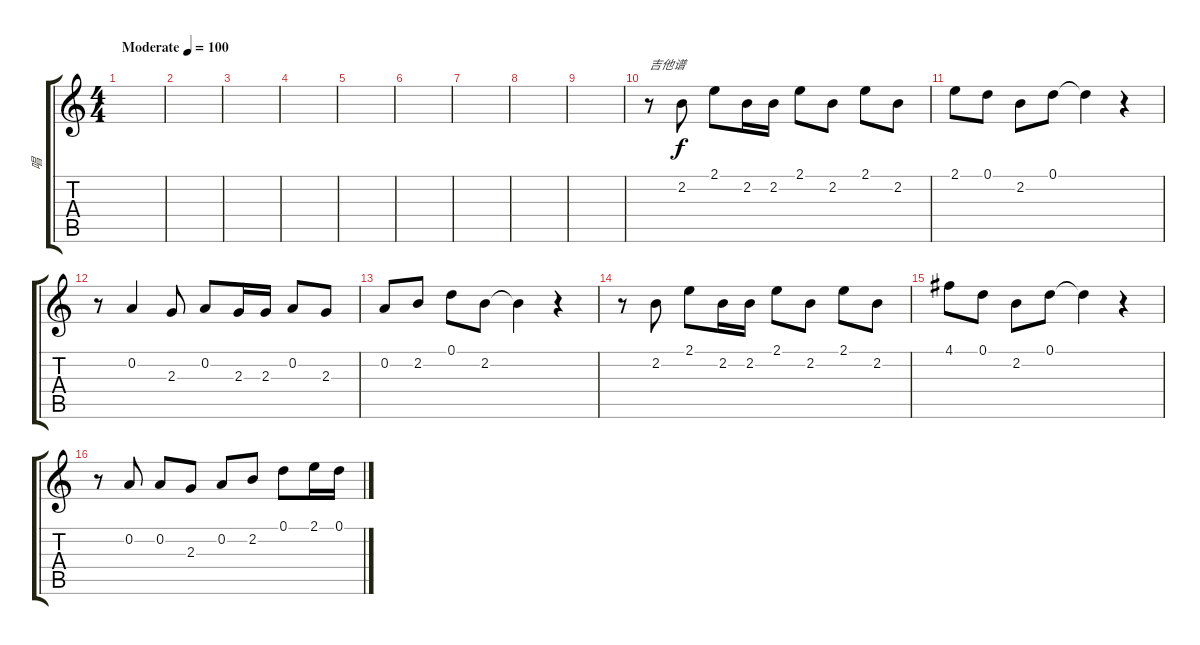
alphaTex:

\track ("唱" "唱") {instrument tangoaccordion}
\staff {score tabs}
\tuning (D5 A4 F4 C4 G3 D3) {hide}
\ts (4 4)
\tempo (100 "Moderate")
\clef g2
\ks c
|
|
|
|
|
|
|
|
|
r.8{txt "吉他谱"} 2.2.8 2.1.8 2.2.16 2.2.16 2.1.8 2.2.8 2.1.8 2.2.8 |
2.1.8 0.1.8 2.2.8 0.1.8 0.1{t}.4 r.4 |
r.8 0.2.4 2.3.8 0.2.8 2.3.16 2.3.16 0.2.8 2.3.8 |
0.2.8 2.2.8 0.1.8 2.2.8 2.2{t}.4 r.4 |
r.8 2.2.8 2.1.8 2.2.16 2.2.16 2.1.8 2.2.8 2.1.8 2.2.8 |
4.1.8 0.1.8 2.2.8 0.1.8 0.1{t}.4 r.4 |
r.8 0.2.8 0.2.8 2.3.8 0.2.8 2.2.8 0.1.8 2.1.16 0.1.16
